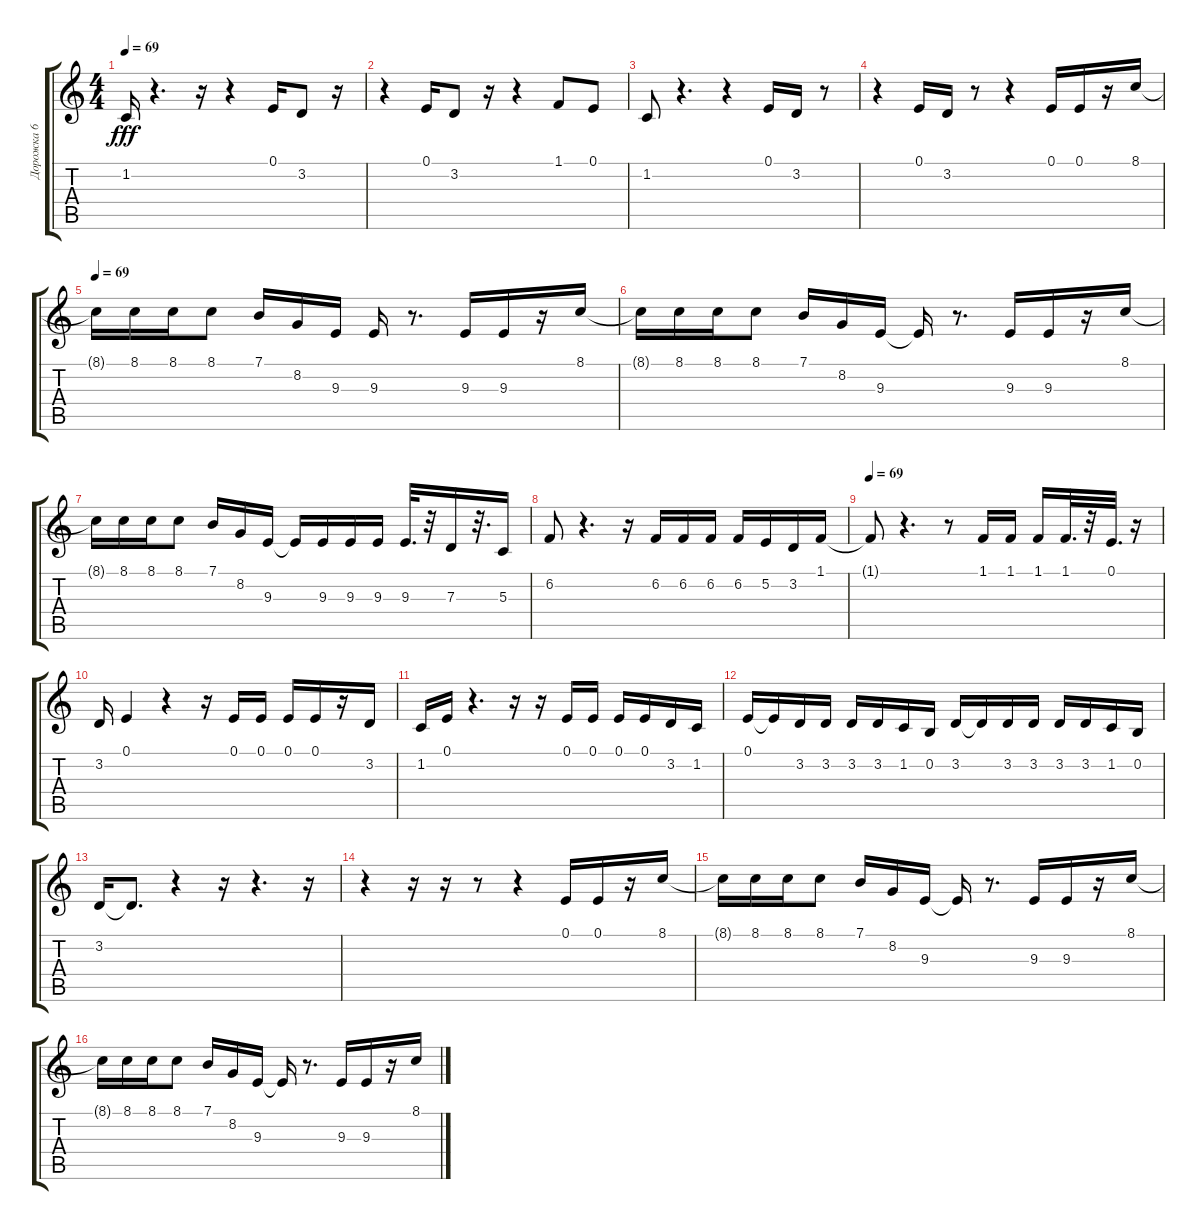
\track ("Дорожка 6" "Дорожка 6") {instrument clarinet}
\staff {score tabs}
\tuning (E4 B3 G3 D3 A2 E2) {hide}
\ts (4 4)
\tempo 69
\clef g2
\ks c
1.2{t}.16{dy fff} r.4{d} r.16 r.4 0.1.16 3.2.8 r.16 |
r.4 0.1.16 3.2.8 r.16 r.4 1.1.8 0.1.8 |
1.2.8 r.4{d} r.4 0.1.16 3.2.16 r.8 |
r.4 0.1.16 3.2.16 r.8 r.4 0.1.16 0.1.16 r.16 8.1.16 |
\tempo 69
8.1{t}.16 8.1.16 8.1.16 8.1.8 7.1.16 8.2.16 9.3.16 9.3.16 r.8{d} 9.3.16 9.3.16 r.16 8.1.16 |
8.1{t}.16 8.1.16 8.1.16 8.1.8 7.1.16 8.2.16 9.3.16 9.3{t}.16 r.8{d} 9.3.16 9.3.16 r.16 8.1.16 |
8.1{t}.16 8.1.16 8.1.16 8.1.8 7.1.16 8.2.16 9.3.16 9.3{t}.16 9.3.16 9.3.16 9.3.16 9.3.32{d} r.32 7.3.16 r.32{d} 5.3.16 |
6.2.8 r.4{d} r.16 6.2.16 6.2.16 6.2.16 6.2.16 5.2.16 3.2.16 1.1.16 |
\tempo 69
1.1{t}.8 r.4{d} r.8 1.1.16 1.1.16 1.1.16 1.1.32{d} r.32 0.1.32{d} r.16 |
3.2.16 0.1.4 r.4 r.16 0.1.16 0.1.16 0.1.16 0.1.16 r.16 3.2.16 |
1.2.16 0.1.16 r.4{d} r.16 r.16 0.1.16 0.1.16 0.1.16 0.1.16 3.2.16 1.2.16 |
0.1.16 0.1{t}.16 3.2.16 3.2.16 3.2.16 3.2.16 1.2.16 0.2.16 3.2.16 3.2{t}.16 3.2.16 3.2.16 3.2.16 3.2.16 1.2.16 0.2.16 |
3.2.16 3.2{t}.8{d} r.4 r.16 r.4{d} r.16 |
r.4 r.16 r.16 r.8 r.4 0.1.16 0.1.16 r.16 8.1.16 |
8.1{t}.16 8.1.16 8.1.16 8.1.8 7.1.16 8.2.16 9.3.16 9.3{t}.16 r.8{d} 9.3.16 9.3.16 r.16 8.1.16 |
8.1{t}.16 8.1.16 8.1.16 8.1.8 7.1.16 8.2.16 9.3.16 9.3{t}.16 r.8{d} 9.3.16 9.3.16 r.16 8.1.16
